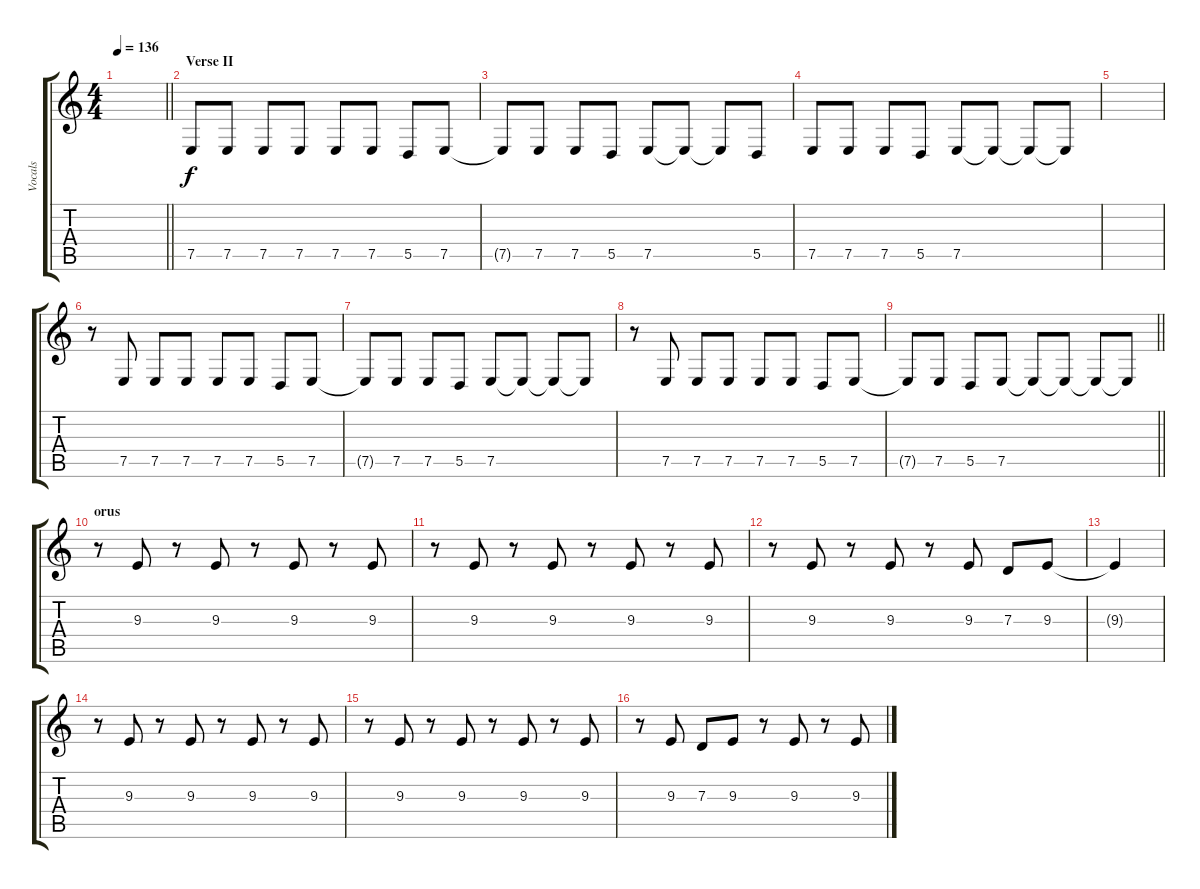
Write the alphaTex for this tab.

\track ("Vocals" "Vocals") {instrument cello}
\staff {score tabs}
\tuning (E4 B3 G3 D3 A2 D2) {hide}
\ts (4 4)
\tempo 136
\clef g2
\barLineRight lightlight
\ks c
|
\section ("" "Verse II")
7.5.8 7.5.8 7.5.8 7.5.8 7.5.8 7.5.8 5.5.8 7.5.8 |
7.5{t}.8 7.5.8 7.5.8 5.5.8 7.5.8 7.5{t}.8 7.5{t}.8 5.5.8 |
7.5.8 7.5.8 7.5.8 5.5.8 7.5.8 7.5{t}.8 7.5{t}.8 7.5{t}.8 |
|
r.8 7.5.8 7.5.8 7.5.8 7.5.8 7.5.8 5.5.8 7.5.8 |
7.5{t}.8 7.5.8 7.5.8 5.5.8 7.5.8 7.5{t}.8 7.5{t}.8 7.5{t}.8 |
r.8 7.5.8 7.5.8 7.5.8 7.5.8 7.5.8 5.5.8 7.5.8 |
\barLineRight lightlight
7.5{t}.8 7.5.8 5.5.8 7.5.8 7.5{t}.8 7.5{t}.8 7.5{t}.8 7.5{t}.8 |
\section ("" "orus")
r.8 9.3.8 r.8 9.3.8 r.8 9.3.8 r.8 9.3.8 |
r.8 9.3.8 r.8 9.3.8 r.8 9.3.8 r.8 9.3.8 |
r.8 9.3.8 r.8 9.3.8 r.8 9.3.8 7.3.8 9.3.8 |
9.3{t}.4 |
r.8 9.3.8 r.8 9.3.8 r.8 9.3.8 r.8 9.3.8 |
r.8 9.3.8 r.8 9.3.8 r.8 9.3.8 r.8 9.3.8 |
r.8 9.3.8 7.3.8 9.3.8 r.8 9.3.8 r.8 9.3.8
